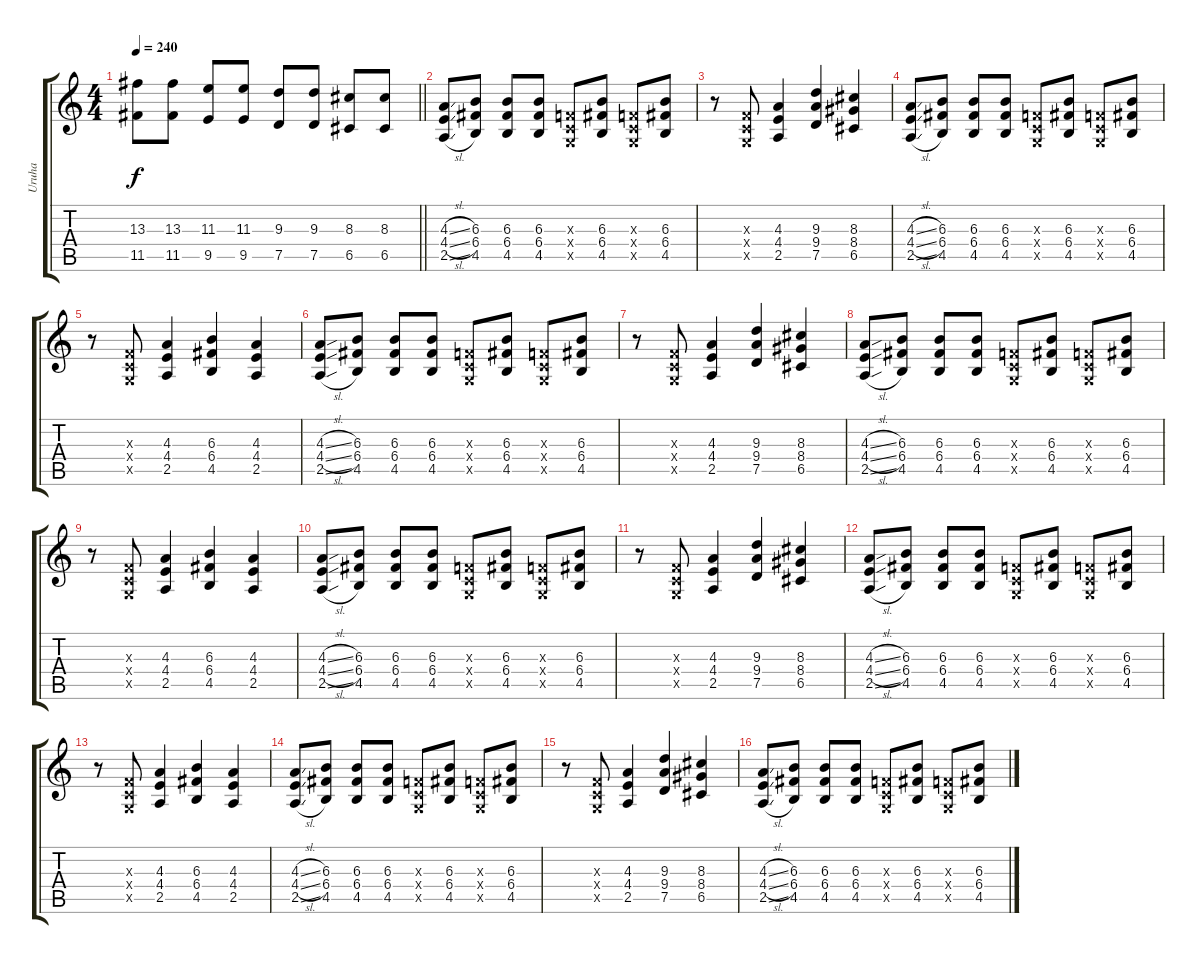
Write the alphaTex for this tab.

\track ("Uruha" "Uruha") {instrument distortionguitar}
\staff {score tabs}
\tuning (D4 A3 F3 C3 G2 C2) {hide}
\ts (4 4)
\tempo 240
\clef g2
\barLineRight lightlight
\ks c
(13.3 11.5).8{dy f} (13.3 11.5).8 (11.3 9.5).8 (11.3 9.5).8 (9.3 7.5).8 (9.3 7.5).8 (8.3 6.5).8 (8.3 6.5).8 |
\section ("" "")
(4.3{sl} 4.4{sl} 2.5{sl}).8 (6.3 6.4 4.5).8 (6.3 6.4 4.5).8 (6.3 6.4 4.5).8 (0.3{x} 0.4{x} 0.5{x}).8 (6.3 6.4 4.5).8 (0.3{x} 0.4{x} 0.5{x}).8 (6.3 6.4 4.5).8 |
r.8 (0.3{x} 0.4{x} 0.5{x}).8 (4.3 4.4 2.5).4 (9.3 9.4 7.5).4 (8.3 8.4 6.5).4 |
(4.3{sl} 4.4{sl} 2.5{sl}).8 (6.3 6.4 4.5).8 (6.3 6.4 4.5).8 (6.3 6.4 4.5).8 (0.3{x} 0.4{x} 0.5{x}).8 (6.3 6.4 4.5).8 (0.3{x} 0.4{x} 0.5{x}).8 (6.3 6.4 4.5).8 |
r.8 (0.3{x} 0.4{x} 0.5{x}).8 (4.3 4.4 2.5).4 (6.3 6.4 4.5).4 (4.3 4.4 2.5).4 |
(4.3{sl} 4.4{sl} 2.5{sl}).8 (6.3 6.4 4.5).8 (6.3 6.4 4.5).8 (6.3 6.4 4.5).8 (0.3{x} 0.4{x} 0.5{x}).8 (6.3 6.4 4.5).8 (0.3{x} 0.4{x} 0.5{x}).8 (6.3 6.4 4.5).8 |
r.8 (0.3{x} 0.4{x} 0.5{x}).8 (4.3 4.4 2.5).4 (9.3 9.4 7.5).4 (8.3 8.4 6.5).4 |
(4.3{sl} 4.4{sl} 2.5{sl}).8 (6.3 6.4 4.5).8 (6.3 6.4 4.5).8 (6.3 6.4 4.5).8 (0.3{x} 0.4{x} 0.5{x}).8 (6.3 6.4 4.5).8 (0.3{x} 0.4{x} 0.5{x}).8 (6.3 6.4 4.5).8 |
r.8 (0.3{x} 0.4{x} 0.5{x}).8 (4.3 4.4 2.5).4 (6.3 6.4 4.5).4 (4.3 4.4 2.5).4 |
(4.3{sl} 4.4{sl} 2.5{sl}).8 (6.3 6.4 4.5).8 (6.3 6.4 4.5).8 (6.3 6.4 4.5).8 (0.3{x} 0.4{x} 0.5{x}).8 (6.3 6.4 4.5).8 (0.3{x} 0.4{x} 0.5{x}).8 (6.3 6.4 4.5).8 |
r.8 (0.3{x} 0.4{x} 0.5{x}).8 (4.3 4.4 2.5).4 (9.3 9.4 7.5).4 (8.3 8.4 6.5).4 |
(4.3{sl} 4.4{sl} 2.5{sl}).8 (6.3 6.4 4.5).8 (6.3 6.4 4.5).8 (6.3 6.4 4.5).8 (0.3{x} 0.4{x} 0.5{x}).8 (6.3 6.4 4.5).8 (0.3{x} 0.4{x} 0.5{x}).8 (6.3 6.4 4.5).8 |
r.8 (0.3{x} 0.4{x} 0.5{x}).8 (4.3 4.4 2.5).4 (6.3 6.4 4.5).4 (4.3 4.4 2.5).4 |
(4.3{sl} 4.4{sl} 2.5{sl}).8 (6.3 6.4 4.5).8 (6.3 6.4 4.5).8 (6.3 6.4 4.5).8 (0.3{x} 0.4{x} 0.5{x}).8 (6.3 6.4 4.5).8 (0.3{x} 0.4{x} 0.5{x}).8 (6.3 6.4 4.5).8 |
r.8 (0.3{x} 0.4{x} 0.5{x}).8 (4.3 4.4 2.5).4 (9.3 9.4 7.5).4 (8.3 8.4 6.5).4 |
(4.3{sl} 4.4{sl} 2.5{sl}).8 (6.3 6.4 4.5).8 (6.3 6.4 4.5).8 (6.3 6.4 4.5).8 (0.3{x} 0.4{x} 0.5{x}).8 (6.3 6.4 4.5).8 (0.3{x} 0.4{x} 0.5{x}).8 (6.3 6.4 4.5).8
